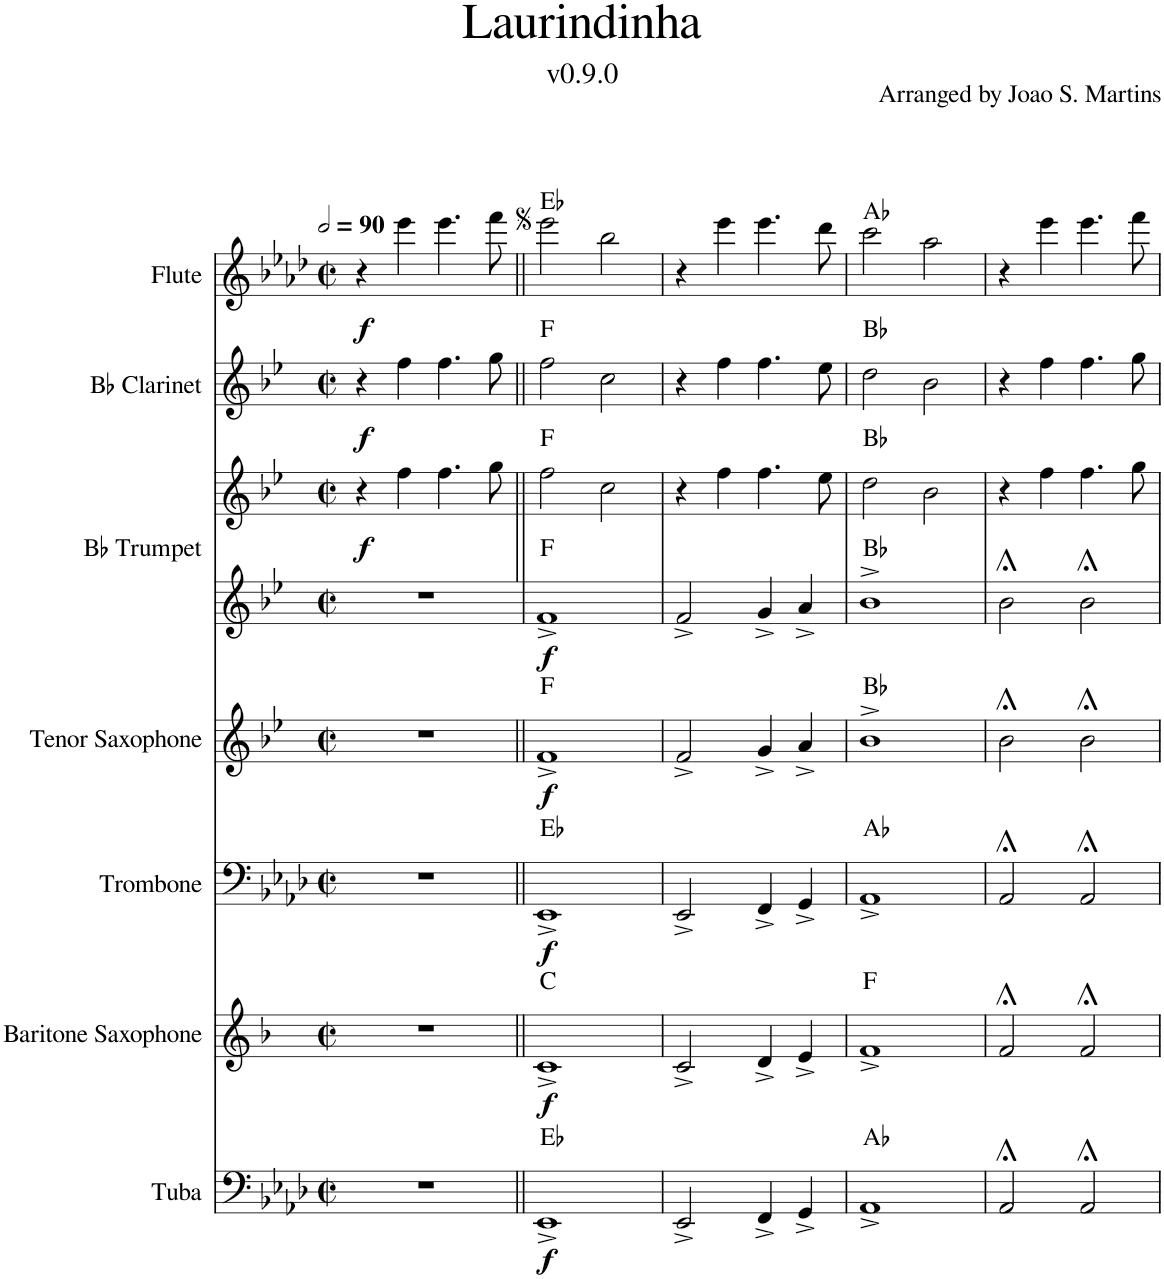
**kern	**dynam	**harte	**kern	**dynam	**harte	**kern	**dynam	**harte	**kern	**dynam	**harte	**kern	**kern	**dynam	**harte	**kern	**dynam	**harte	**kern	**dynam	**harte	**kern	**dynam	**harte	**kern	**dynam	**harte	**kern	**dynam	**harte	**kern	**dynam	**harte	**kern	**dynam	**harte
*part12	*part12	*part12	*part11	*part11	*part11	*part10	*part10	*part10	*part9	*part9	*part9	*part8	*part8	*part8	*part8	*part7	*part7	*part7	*part6	*part6	*part6	*part5	*part5	*part5	*part4	*part4	*part4	*part3	*part3	*part3	*part2	*part2	*part2	*part1	*part1	*part1
*staff13	*staff13	*	*staff12	*staff12	*	*staff11	*staff11	*	*staff10	*staff10	*	*staff9	*staff8	*staff8/9	*	*staff7	*staff7	*	*staff6	*staff6	*	*staff5	*staff5	*	*staff4	*staff4	*	*staff3	*staff3	*	*staff2	*staff2	*	*staff1	*staff1	*
*I"Tuba	*	*	*I"Baritone Saxophone	*	*	*I"Trombone	*	*	*I"Tenor Saxophone	*	*	*I"Bb Trumpet	*	*	*	*I"Bb Clarinet	*	*	*I"Flute	*	*	*I"Bass	*	*	*I"Baritone	*	*	*I"Tenor	*	*	*I"Alto	*	*	*I"Soprano	*	*
*I'Tba.	*	*	*I'Bar. Sax.	*	*	*I'Tbn.	*	*	*I'T. Sax.	*	*	*I'Bb Tpt.	*	*	*	*I'Bb Cl.	*	*	*I'Fl.	*	*	*I'B.	*	*	*I'Bar.	*	*	*I'T.	*	*	*I'A.	*	*	*I'S.	*	*
*	*	*	*	*	*	*	*	*	*	*	*	*	*	*	*	*	*	*	*	*	*	*stria5	*	*	*stria5	*	*	*stria5	*	*	*stria5	*	*	*stria5	*	*
*clefF4	*	*	*clefG2	*	*	*clefF4	*	*	*clefG2	*	*	*clefG2	*clefG2	*	*	*clefG2	*	*	*clefG2	*	*	*clefF4	*	*	*clefF4	*	*	*clefGv2	*	*	*clefG2	*	*	*clefG2	*	*
*	*	*	*Trd12c21	*	*	*	*	*	*Trd8c14	*	*	*Trd1c2	*Trd1c2	*	*	*Trd1c2	*	*	*	*	*	*	*	*	*	*	*	*	*	*	*	*	*	*	*	*
*k[b-e-a-d-]	*	*	*k[b-]	*	*	*k[b-e-a-d-]	*	*	*k[b-e-]	*	*	*k[b-e-]	*k[b-e-]	*	*	*k[b-e-]	*	*	*k[b-e-a-d-]	*	*	*k[b-e-a-d-]	*	*	*k[b-e-a-d-]	*	*	*k[b-e-a-d-]	*	*	*k[b-e-a-d-]	*	*	*k[b-e-a-d-]	*	*
*M2/2	*	*	*M2/2	*	*	*M2/2	*	*	*M2/2	*	*	*M2/2	*M2/2	*	*	*M2/2	*	*	*M2/2	*	*	*M2/2	*	*	*M2/2	*	*	*M2/2	*	*	*M2/2	*	*	*M2/2	*	*
*met(c|)	*	*	*met(c|)	*	*	*met(c|)	*	*	*met(c|)	*	*	*met(c|)	*met(c|)	*	*	*met(c|)	*	*	*met(c|)	*	*	*met(c|)	*	*	*met(c|)	*	*	*met(c|)	*	*	*met(c|)	*	*	*met(c|)	*	*
*MM180	*	*	*MM180	*	*	*MM180	*	*	*MM180	*	*	*MM180	*MM180	*	*	*MM180	*	*	*MM180	*	*	*MM180	*	*	*MM180	*	*	*MM180	*	*	*MM180	*	*	*MM180	*	*
=1	=1	=1	=1	=1	=1	=1	=1	=1	=1	=1	=1	=1	=1	=1	=1	=1	=1	=1	=1	=1	=1	=1	=1	=1	=1	=1	=1	=1	=1	=1	=1	=1	=1	=1	=1	=1
!	!	!	!	!	!	!	!	!	!	!	!	!	!	!LO:DY:b	!	!	!LO:DY:b	!	!	!LO:DY:b	!	!	!	!	!	!	!	!	!	!	!	!LO:DY:b	!	!	!LO:DY:b	!
1r	.	.	1r	.	.	1r	.	.	1r	.	.	1r	4r	f	.	4r	f	.	4r	f	.	1r	.	.	1r	.	.	1r	.	.	4r	f	.	4r	f	.
.	.	.	.	.	.	.	.	.	.	.	.	.	4ff\	.	.	4ff\	.	.	4eee-\	.	.	.	.	.	.	.	.	.	.	.	4ee-	.	.	4ee-	.	.
.	.	.	.	.	.	.	.	.	.	.	.	.	4.ff\	.	.	4.ff\	.	.	4.eee-\	.	.	.	.	.	.	.	.	.	.	.	4.ee-	.	.	4.ee-	.	.
.	.	.	.	.	.	.	.	.	.	.	.	.	8gg\	.	.	8gg\	.	.	8fff\	.	.	.	.	.	.	.	.	.	.	.	8ff	.	.	8ff	.	.
=2	=2	=2	=2	=2	=2	=2	=2	=2	=2	=2	=2	=2	=2	=2	=2	=2	=2	=2	=2	=2	=2	=2	=2	=2	=2	=2	=2	=2	=2	=2	=2	=2	=2	=2	=2	=2
!	!LO:DY:b	!	!	!LO:DY:b	!	!	!LO:DY:b	!	!	!LO:DY:b	!	!	!	!LO:DY:b=2	!	!	!	!	!	!	!	!	!LO:DY:b	!	!	!LO:DY:b	!	!	!LO:DY:b	!	!	!	!	!	!	!
1EE-^	f	Eb:maj	1c^	f	C:maj	1EE-^	f	Eb:maj	1f^	f	F:maj	1f^	2ff\	f	F:maj F:maj	2ff\	.	F:maj	2eee-\	.	Eb:maj	1E-^	f	Eb:maj	1E-^	f	Eb:maj	1e-^	f	Eb:maj	2ee-	.	Eb:maj	2ee-	.	Eb:maj
.	.	.	.	.	.	.	.	.	.	.	.	.	2cc\	.	.	2cc\	.	.	2bb-\	.	.	.	.	.	.	.	.	.	.	.	2b-	.	.	2b-	.	.
=3	=3	=3	=3	=3	=3	=3	=3	=3	=3	=3	=3	=3	=3	=3	=3	=3	=3	=3	=3	=3	=3	=3	=3	=3	=3	=3	=3	=3	=3	=3	=3	=3	=3	=3	=3	=3
2EE-^/	.	.	2c^/	.	.	2EE-^/	.	.	2f^/	.	.	2f^/	4r	.	.	4r	.	.	4r	.	.	2E-^	.	.	2E-^	.	.	2e-^	.	.	4r	.	.	4r	.	.
.	.	.	.	.	.	.	.	.	.	.	.	.	4ff\	.	.	4ff\	.	.	4eee-\	.	.	.	.	.	.	.	.	.	.	.	4ee-	.	.	4ee-	.	.
4FF^/	.	.	4d^/	.	.	4FF^/	.	.	4g^/	.	.	4g^/	4.ff\	.	.	4.ff\	.	.	4.eee-\	.	.	4F^	.	.	4F^	.	.	4f^	.	.	4.ee-	.	.	4.ee-	.	.
4GG^/	.	.	4e^/	.	.	4GG^/	.	.	4a^/	.	.	4a^/	.	.	.	.	.	.	.	.	.	4G^	.	.	4G^	.	.	4g^	.	.	.	.	.	.	.	.
.	.	.	.	.	.	.	.	.	.	.	.	.	8ee-\	.	.	8ee-\	.	.	8ddd-\	.	.	.	.	.	.	.	.	.	.	.	8dd-	.	.	8dd-	.	.
=4	=4	=4	=4	=4	=4	=4	=4	=4	=4	=4	=4	=4	=4	=4	=4	=4	=4	=4	=4	=4	=4	=4	=4	=4	=4	=4	=4	=4	=4	=4	=4	=4	=4	=4	=4	=4
1AA-^	.	Ab:maj	1f^	.	F:maj	1AA-^	.	Ab:maj	1b-^	.	Bb:maj	1b-^	2dd\	.	Bb:maj Bb:maj	2dd\	.	Bb:maj	2ccc\	.	Ab:maj	1A-^	.	Ab:maj	1A-^	.	Ab:maj	1a-^	.	Ab:maj	2cc	.	Ab:maj	2cc	.	Ab:maj
.	.	.	.	.	.	.	.	.	.	.	.	.	2b-\	.	.	2b-\	.	.	2aa-\	.	.	.	.	.	.	.	.	.	.	.	2a-	.	.	2a-	.	.
=5	=5	=5	=5	=5	=5	=5	=5	=5	=5	=5	=5	=5	=5	=5	=5	=5	=5	=5	=5	=5	=5	=5	=5	=5	=5	=5	=5	=5	=5	=5	=5	=5	=5	=5	=5	=5
2AA-;</	.	.	2f;</	.	.	2AA-;</	.	.	2b-;<\	.	.	2b-;<\	4r	.	.	4r	.	.	4r	.	.	2A-;<	.	.	2A-;<	.	.	2a-;<	.	.	4r	.	.	4r	.	.
.	.	.	.	.	.	.	.	.	.	.	.	.	4ff\	.	.	4ff\	.	.	4eee-\	.	.	.	.	.	.	.	.	.	.	.	4ee-	.	.	4ee-	.	.
2AA-;</	.	.	2f;</	.	.	2AA-;</	.	.	2b-;<\	.	.	2b-;<\	4.ff\	.	.	4.ff\	.	.	4.eee-\	.	.	2A-;<	.	.	2A-;<	.	.	2a-;<	.	.	4.ee-	.	.	4.ee-	.	.
.	.	.	.	.	.	.	.	.	.	.	.	.	8gg\	.	.	8gg\	.	.	8fff\	.	.	.	.	.	.	.	.	.	.	.	8ff	.	.	8ff	.	.
=	=	=	=	=	=	=	=	=	=	=	=	=	=	=	=	=	=	=	=	=	=	=	=	=	=	=	=	=	=	=	=	=	=	=	=	=
*-	*-	*-	*-	*-	*-	*-	*-	*-	*-	*-	*-	*-	*-	*-	*-	*-	*-	*-	*-	*-	*-	*-	*-	*-	*-	*-	*-	*-	*-	*-	*-	*-	*-	*-	*-	*-
